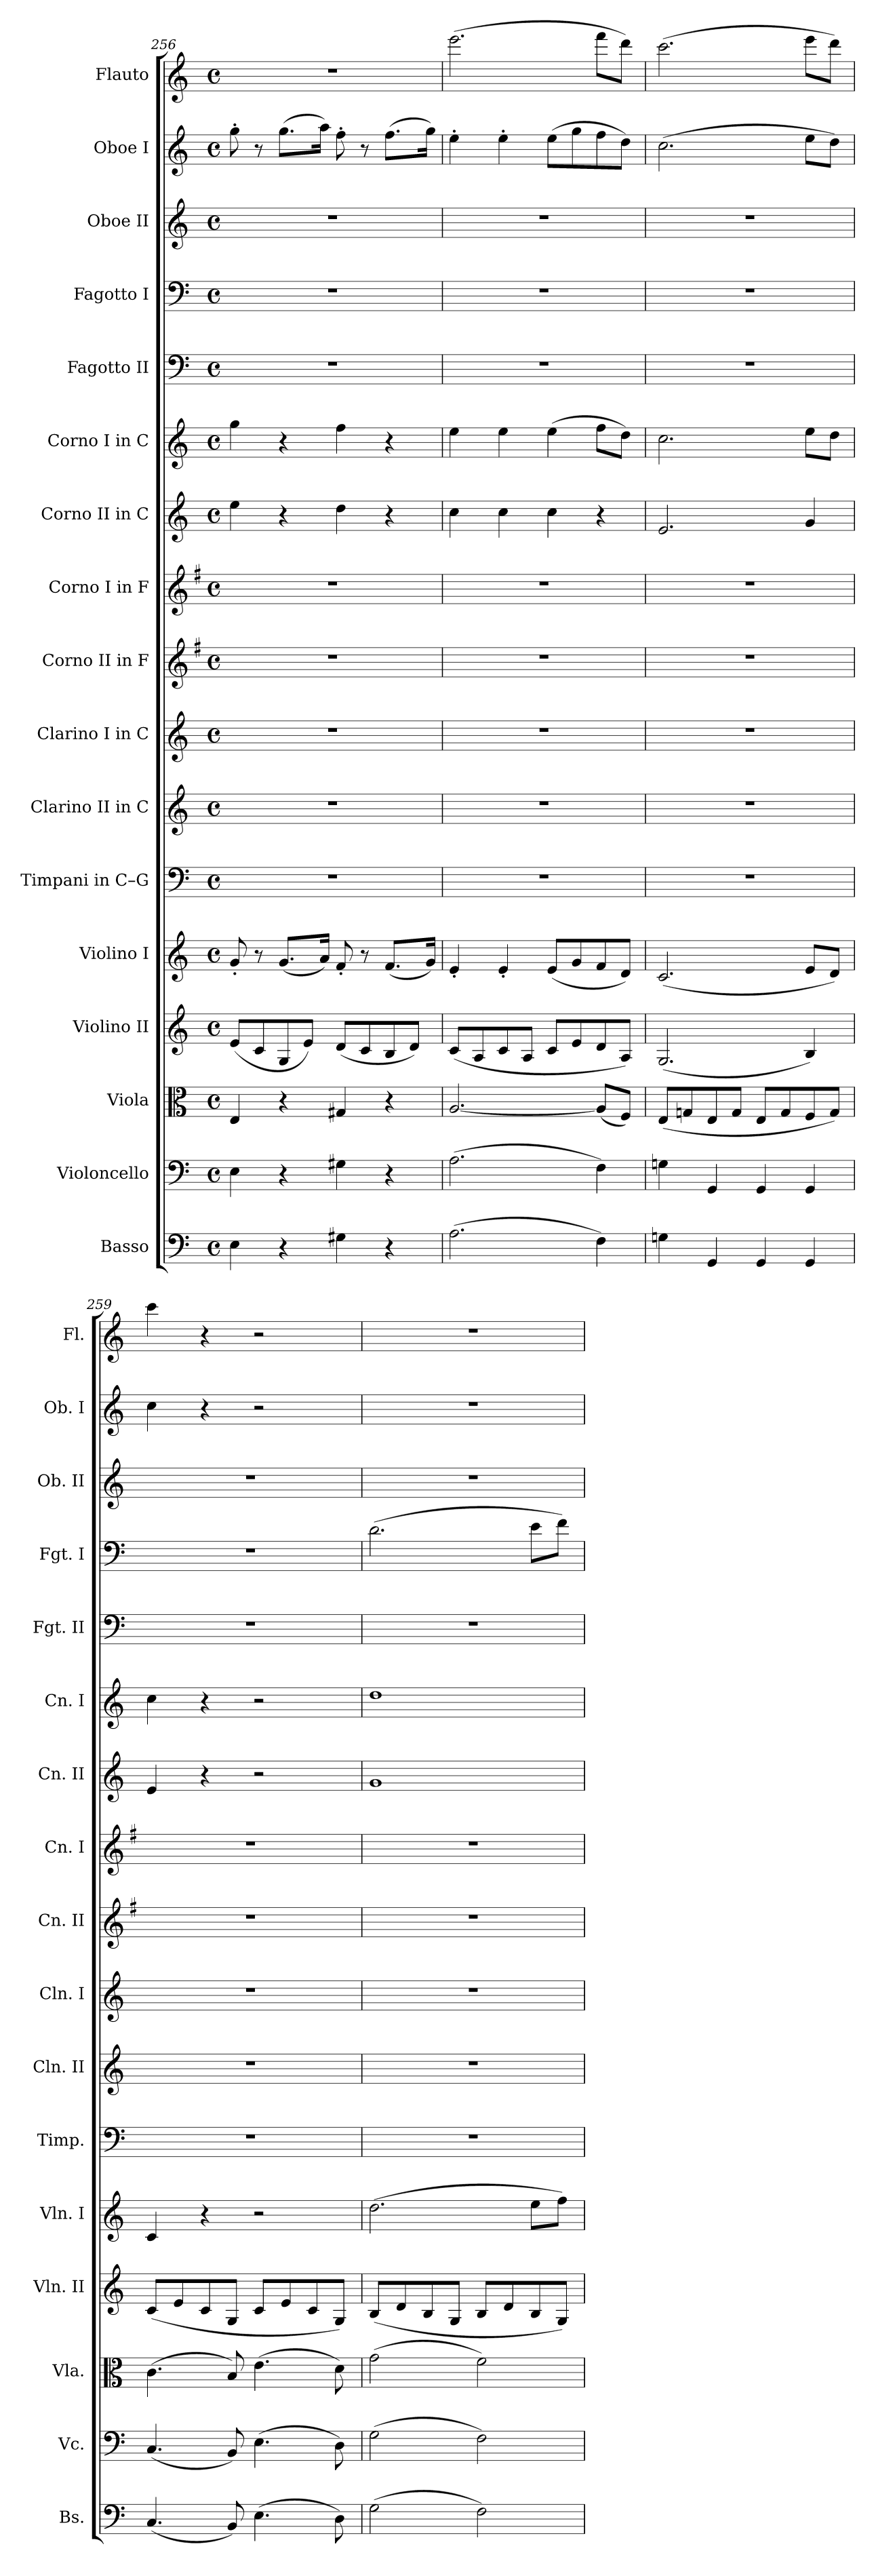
**kern	**kern	**kern	**kern	**kern	**kern	**kern	**kern	**kern	**kern	**kern	**kern	**kern	**kern	**kern	**kern	**kern
*part17	*part16	*part15	*part14	*part13	*part12	*part11	*part10	*part9	*part8	*part7	*part6	*part5	*part4	*part3	*part2	*part1
*staff17	*staff16	*staff15	*staff14	*staff13	*staff12	*staff11	*staff10	*staff9	*staff8	*staff7	*staff6	*staff5	*staff4	*staff3	*staff2	*staff1
*I"Basso	*I"Violoncello	*I"Viola	*I"Violino II	*I"Violino I	*I"Timpani in C–G	*I"Clarino II in C	*I"Clarino I in C	*I"Corno II in F	*I"Corno I in F	*I"Corno II in C	*I"Corno I in C	*I"Fagotto II	*I"Fagotto I	*I"Oboe II	*I"Oboe I	*I"Flauto
*I'Bs.	*I'Vc.	*I'Vla.	*I'Vln. II	*I'Vln. I	*I'Timp.	*I'Cln. II	*I'Cln. I	*I'Cn. II	*I'Cn. I	*I'Cn. II	*I'Cn. I	*I'Fgt. II	*I'Fgt. I	*I'Ob. II	*I'Ob. I	*I'Fl.
*clefF4	*clefF4	*clefC3	*clefG2	*clefG2	*clefF4	*clefG2	*clefG2	*clefG2	*clefG2	*clefG2	*clefG2	*clefF4	*clefF4	*clefG2	*clefG2	*clefG2
*ITrd7c12	*	*	*	*	*	*	*	*ITrd4c7	*ITrd4c7	*ITrd7c12	*ITrd7c12	*	*	*	*	*
*k[]	*k[]	*k[]	*k[]	*k[]	*k[]	*k[]	*k[]	*k[]	*k[]	*k[]	*k[]	*k[]	*k[]	*k[]	*k[]	*k[]
*M4/4	*M4/4	*M4/4	*M4/4	*M4/4	*M4/4	*M4/4	*M4/4	*M4/4	*M4/4	*M4/4	*M4/4	*M4/4	*M4/4	*M4/4	*M4/4	*M4/4
*met(c)	*met(c)	*met(c)	*met(c)	*met(c)	*met(c)	*met(c)	*met(c)	*met(c)	*met(c)	*met(c)	*met(c)	*met(c)	*met(c)	*met(c)	*met(c)	*met(c)
=256	=256	=256	=256	=256	=256	=256	=256	=256	=256	=256	=256	=256	=256	=256	=256	=256
4EE\	4E\	4E/	(8e/L	8g'/	1r	1r	1r	1r	1r	4e\	4g\	1r	1r	1r	8gg'\	1r
.	.	.	8c/	8r	.	.	.	.	.	.	.	.	.	.	8r	.
4r	4r	4r	8G/	(8.g/L	.	.	.	.	.	4r	4r	.	.	.	(8.gg\L	.
.	.	.	8e/J)	.	.	.	.	.	.	.	.	.	.	.	.	.
.	.	.	.	16a/Jk)	.	.	.	.	.	.	.	.	.	.	16aa\Jk)	.
4GG#X\	4G#X\	4G#X/	(8d/L	8f'/	.	.	.	.	.	4d\	4f\	.	.	.	8ff'\	.
.	.	.	8c/	8r	.	.	.	.	.	.	.	.	.	.	8r	.
4r	4r	4r	8B/	(8.f/L	.	.	.	.	.	4r	4r	.	.	.	(8.ff\L	.
.	.	.	8d/J)	.	.	.	.	.	.	.	.	.	.	.	.	.
.	.	.	.	16g/Jk)	.	.	.	.	.	.	.	.	.	.	16gg\Jk)	.
=257	=257	=257	=257	=257	=257	=257	=257	=257	=257	=257	=257	=257	=257	=257	=257	=257
(2.AA\	(2.A\	[2.A/	(8c/L	4e'/	1r	1r	1r	1r	1r	4c\	4e\	1r	1r	1r	4ee'\	(2.eee\
.	.	.	8A/	.	.	.	.	.	.	.	.	.	.	.	.	.
.	.	.	8c/	4e'/	.	.	.	.	.	4c\	4e\	.	.	.	4ee'\	.
.	.	.	8A/J	.	.	.	.	.	.	.	.	.	.	.	.	.
.	.	.	8c/L	(8e/L	.	.	.	.	.	4c\	(4e\	.	.	.	(8ee\L	.
.	.	.	8e/	8g/	.	.	.	.	.	.	.	.	.	.	8gg\	.
4FF\)	4F\)	(8A/L]	8d/	8f/	.	.	.	.	.	4r	8f\L	.	.	.	8ff\	8fff\L
.	.	8F/J)	8A/J)	8d/J)	.	.	.	.	.	.	8d\J)	.	.	.	8dd\J)	8ddd\J)
=258	=258	=258	=258	=258	=258	=258	=258	=258	=258	=258	=258	=258	=258	=258	=258	=258
4GGn\	4Gn\	(8E/L	(2.G/	(2.c/	1r	1r	1r	1r	1r	2.E/	2.c\	1r	1r	1r	(2.cc\	(2.ccc\
.	.	8Gn/	.	.	.	.	.	.	.	.	.	.	.	.	.	.
4GGG/	4GG/	8E/	.	.	.	.	.	.	.	.	.	.	.	.	.	.
.	.	8G/J	.	.	.	.	.	.	.	.	.	.	.	.	.	.
4GGG/	4GG/	8E/L	.	.	.	.	.	.	.	.	.	.	.	.	.	.
.	.	8G/	.	.	.	.	.	.	.	.	.	.	.	.	.	.
4GGG/	4GG/	8F/	4B/)	8e/L	.	.	.	.	.	4G/	8e\L	.	.	.	8ee\L	8eee\L
.	.	8G/J)	.	8d/J)	.	.	.	.	.	.	8d\J	.	.	.	8dd\J)	8ddd\J)
=259	=259	=259	=259	=259	=259	=259	=259	=259	=259	=259	=259	=259	=259	=259	=259	=259
(4.CC/	(4.C/	(4.c\	(8c/L	4c/	1r	1r	1r	1r	1r	4E/	4c\	1r	1r	1r	4cc\	4ccc\
.	.	.	8e/	.	.	.	.	.	.	.	.	.	.	.	.	.
.	.	.	8c/	4r	.	.	.	.	.	4r	4r	.	.	.	4r	4r
8BBB/)	8BB/)	8B/)	8G/J	.	.	.	.	.	.	.	.	.	.	.	.	.
(4.EE\	(4.E\	(4.e\	8c/L	2r	.	.	.	.	.	2r	2r	.	.	.	2r	2r
.	.	.	8e/	.	.	.	.	.	.	.	.	.	.	.	.	.
.	.	.	8c/	.	.	.	.	.	.	.	.	.	.	.	.	.
8DD\)	8D\)	8d\)	8G/J)	.	.	.	.	.	.	.	.	.	.	.	.	.
!!LO:PB:g=z
=260	=260	=260	=260	=260	=260	=260	=260	=260	=260	=260	=260	=260	=260	=260	=260	=260
(2GG\	(2G\	(2g\	(8B/L	(2.dd\	1r	1r	1r	1r	1r	1G	1d	1r	(2.d\	1r	1r	1r
.	.	.	8d/	.	.	.	.	.	.	.	.	.	.	.	.	.
.	.	.	8B/	.	.	.	.	.	.	.	.	.	.	.	.	.
.	.	.	8G/J	.	.	.	.	.	.	.	.	.	.	.	.	.
2FF\)	2F\)	2f\)	8B/L	.	.	.	.	.	.	.	.	.	.	.	.	.
.	.	.	8d/	.	.	.	.	.	.	.	.	.	.	.	.	.
.	.	.	8B/	8ee\L	.	.	.	.	.	.	.	.	8e\L	.	.	.
.	.	.	8G/J)	8ff\J)	.	.	.	.	.	.	.	.	8f\J)	.	.	.
=	=	=	=	=	=	=	=	=	=	=	=	=	=	=	=	=
*-	*-	*-	*-	*-	*-	*-	*-	*-	*-	*-	*-	*-	*-	*-	*-	*-
